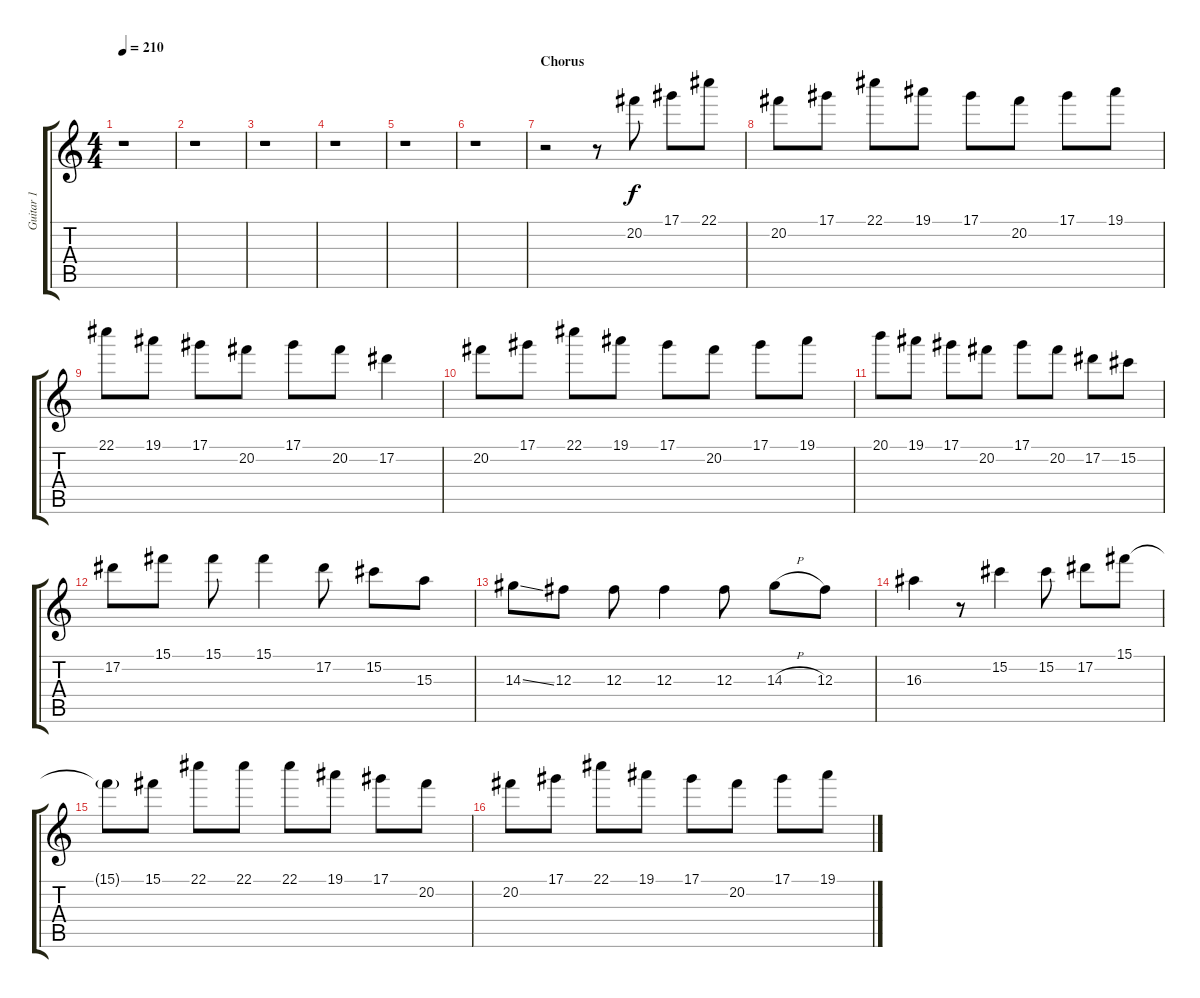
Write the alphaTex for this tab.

\track ("Guitar 1" "Guitar 1") {instrument overdrivenguitar}
\staff {score tabs}
\tuning (Eb4 Bb3 Gb3 Db3 Ab2 Eb2) {hide}
\ts (4 4)
\tempo 210
\clef g2
\ks c
r.1{dy f} |
r.1 |
r.1 |
r.1 |
r.1 |
r.1 |
\section ("" "Chorus")
r.2 r.8 20.2.8 17.1.8 22.1.8 |
20.2.8 17.1.8 22.1.8 19.1.8 17.1.8 20.2.8 17.1.8 19.1.8 |
22.1.8 19.1.8 17.1.8 20.2.8 17.1.8 20.2.8 17.2.4 |
20.2.8 17.1.8 22.1.8 19.1.8 17.1.8 20.2.8 17.1.8 19.1.8 |
20.1.8 19.1.8 17.1.8 20.2.8 17.1.8 20.2.8 17.2.8 15.2.8 |
17.2.8 15.1.8 15.1.8 15.1.4 17.2.8 15.2.8 15.3.8 |
14.3{ss}.8 12.3.8 12.3.8 12.3.4 12.3.8 14.3{h}.8 12.3.8 |
16.3.4 r.8 15.2.4 15.2.8 17.2.8 15.1.8 |
15.1{g t}.8 15.1.8 22.1.8 22.1.8 22.1.8 19.1.8 17.1.8 20.2.8 |
20.2.8 17.1.8 22.1.8 19.1.8 17.1.8 20.2.8 17.1.8 19.1.8
